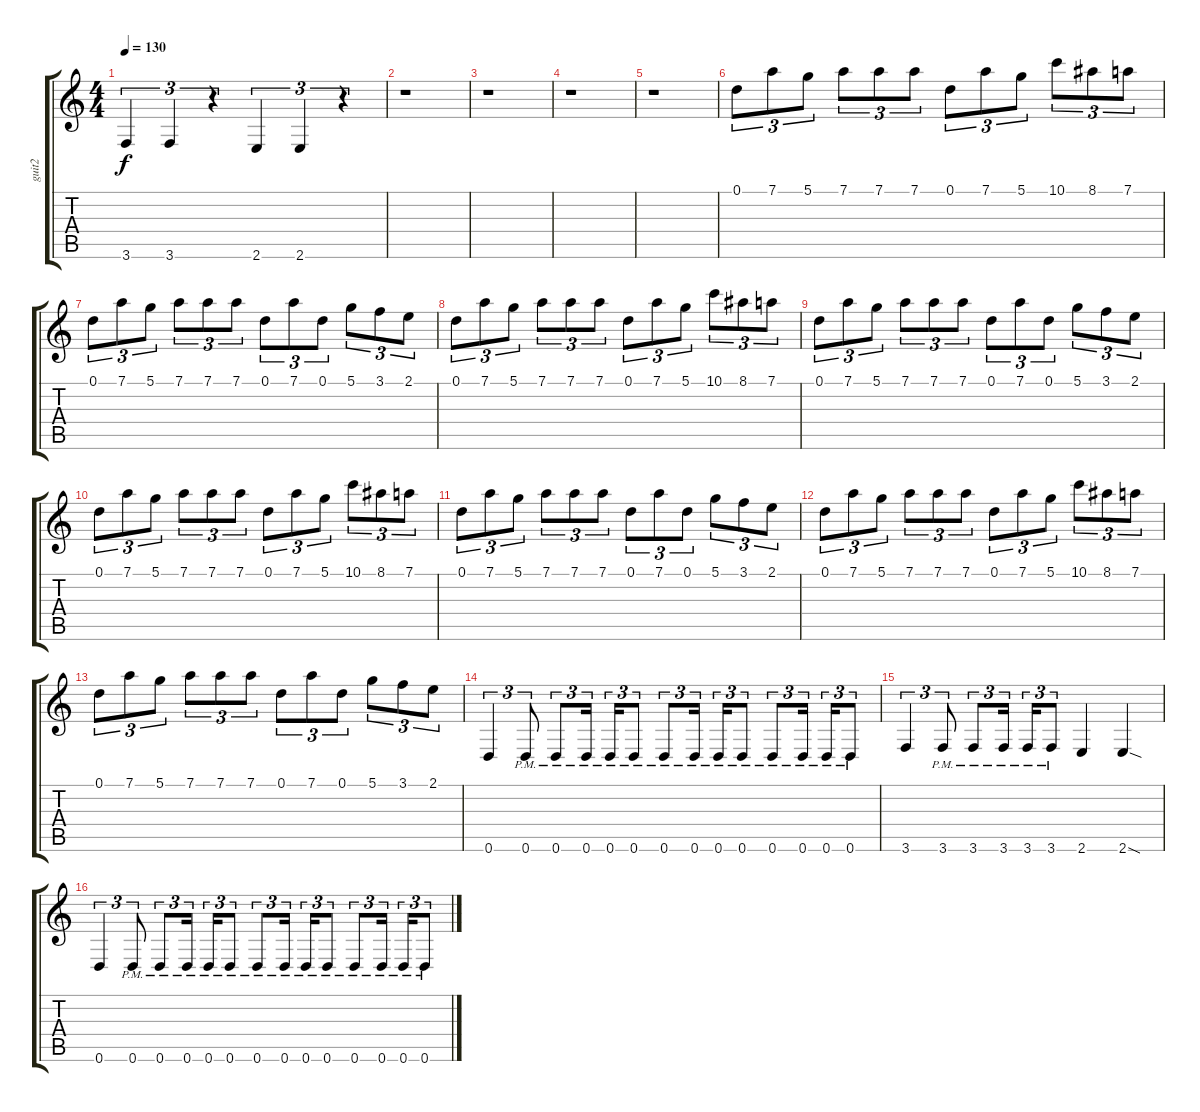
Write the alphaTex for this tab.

\track ("guit2" "guit2") {instrument distortionguitar}
\staff {score tabs}
\tuning (D4 A3 F3 C3 G2 D2) {hide}
\ts (4 4)
\tempo 130
\clef g2
\ks c
3.6.4{tu (3 2) dy f} 3.6.4{tu (3 2)} r.4{tu (3 2)} 2.6.4{tu (3 2)} 2.6.4{tu (3 2)} r.4{tu (3 2)} |
r.1 |
r.1 |
r.1 |
r.1 |
0.1.8{tu (3 2)} 7.1.8{tu (3 2)} 5.1.8{tu (3 2)} 7.1.8{tu (3 2)} 7.1.8{tu (3 2)} 7.1.8{tu (3 2)} 0.1.8{tu (3 2)} 7.1.8{tu (3 2)} 5.1.8{tu (3 2)} 10.1.8{tu (3 2)} 8.1.8{tu (3 2)} 7.1.8{tu (3 2)} |
0.1.8{tu (3 2)} 7.1.8{tu (3 2)} 5.1.8{tu (3 2)} 7.1.8{tu (3 2)} 7.1.8{tu (3 2)} 7.1.8{tu (3 2)} 0.1.8{tu (3 2)} 7.1.8{tu (3 2)} 0.1.8{tu (3 2)} 5.1.8{tu (3 2)} 3.1.8{tu (3 2)} 2.1.8{tu (3 2)} |
0.1.8{tu (3 2)} 7.1.8{tu (3 2)} 5.1.8{tu (3 2)} 7.1.8{tu (3 2)} 7.1.8{tu (3 2)} 7.1.8{tu (3 2)} 0.1.8{tu (3 2)} 7.1.8{tu (3 2)} 5.1.8{tu (3 2)} 10.1.8{tu (3 2)} 8.1.8{tu (3 2)} 7.1.8{tu (3 2)} |
0.1.8{tu (3 2)} 7.1.8{tu (3 2)} 5.1.8{tu (3 2)} 7.1.8{tu (3 2)} 7.1.8{tu (3 2)} 7.1.8{tu (3 2)} 0.1.8{tu (3 2)} 7.1.8{tu (3 2)} 0.1.8{tu (3 2)} 5.1.8{tu (3 2)} 3.1.8{tu (3 2)} 2.1.8{tu (3 2)} |
0.1.8{tu (3 2)} 7.1.8{tu (3 2)} 5.1.8{tu (3 2)} 7.1.8{tu (3 2)} 7.1.8{tu (3 2)} 7.1.8{tu (3 2)} 0.1.8{tu (3 2)} 7.1.8{tu (3 2)} 5.1.8{tu (3 2)} 10.1.8{tu (3 2)} 8.1.8{tu (3 2)} 7.1.8{tu (3 2)} |
0.1.8{tu (3 2)} 7.1.8{tu (3 2)} 5.1.8{tu (3 2)} 7.1.8{tu (3 2)} 7.1.8{tu (3 2)} 7.1.8{tu (3 2)} 0.1.8{tu (3 2)} 7.1.8{tu (3 2)} 0.1.8{tu (3 2)} 5.1.8{tu (3 2)} 3.1.8{tu (3 2)} 2.1.8{tu (3 2)} |
0.1.8{tu (3 2)} 7.1.8{tu (3 2)} 5.1.8{tu (3 2)} 7.1.8{tu (3 2)} 7.1.8{tu (3 2)} 7.1.8{tu (3 2)} 0.1.8{tu (3 2)} 7.1.8{tu (3 2)} 5.1.8{tu (3 2)} 10.1.8{tu (3 2)} 8.1.8{tu (3 2)} 7.1.8{tu (3 2)} |
0.1.8{tu (3 2)} 7.1.8{tu (3 2)} 5.1.8{tu (3 2)} 7.1.8{tu (3 2)} 7.1.8{tu (3 2)} 7.1.8{tu (3 2)} 0.1.8{tu (3 2)} 7.1.8{tu (3 2)} 0.1.8{tu (3 2)} 5.1.8{tu (3 2)} 3.1.8{tu (3 2)} 2.1.8{tu (3 2)} |
0.6.4{tu (3 2)} 0.6{pm}.8{tu (3 2)} 0.6{pm}.8{tu (3 2)} 0.6{pm}.16{tu (3 2) beam splitsecondary} 0.6{pm}.16{tu (3 2)} 0.6{pm}.8{tu (3 2)} 0.6{pm}.8{tu (3 2)} 0.6{pm}.16{tu (3 2) beam splitsecondary} 0.6{pm}.16{tu (3 2)} 0.6{pm}.8{tu (3 2)} 0.6{pm}.8{tu (3 2)} 0.6{pm}.16{tu (3 2) beam splitsecondary} 0.6{pm}.16{tu (3 2)} 0.6{pm}.8{tu (3 2)} |
3.6.4{tu (3 2)} 3.6{pm}.8{tu (3 2)} 3.6{pm}.8{tu (3 2)} 3.6{pm}.16{tu (3 2) beam splitsecondary} 3.6{pm}.16{tu (3 2)} 3.6{pm}.8{tu (3 2)} 2.6.4 2.6{sod}.4 |
0.6.4{tu (3 2)} 0.6{pm}.8{tu (3 2)} 0.6{pm}.8{tu (3 2)} 0.6{pm}.16{tu (3 2) beam splitsecondary} 0.6{pm}.16{tu (3 2)} 0.6{pm}.8{tu (3 2)} 0.6{pm}.8{tu (3 2)} 0.6{pm}.16{tu (3 2) beam splitsecondary} 0.6{pm}.16{tu (3 2)} 0.6{pm}.8{tu (3 2)} 0.6{pm}.8{tu (3 2)} 0.6{pm}.16{tu (3 2) beam splitsecondary} 0.6{pm}.16{tu (3 2)} 0.6{pm}.8{tu (3 2)}
